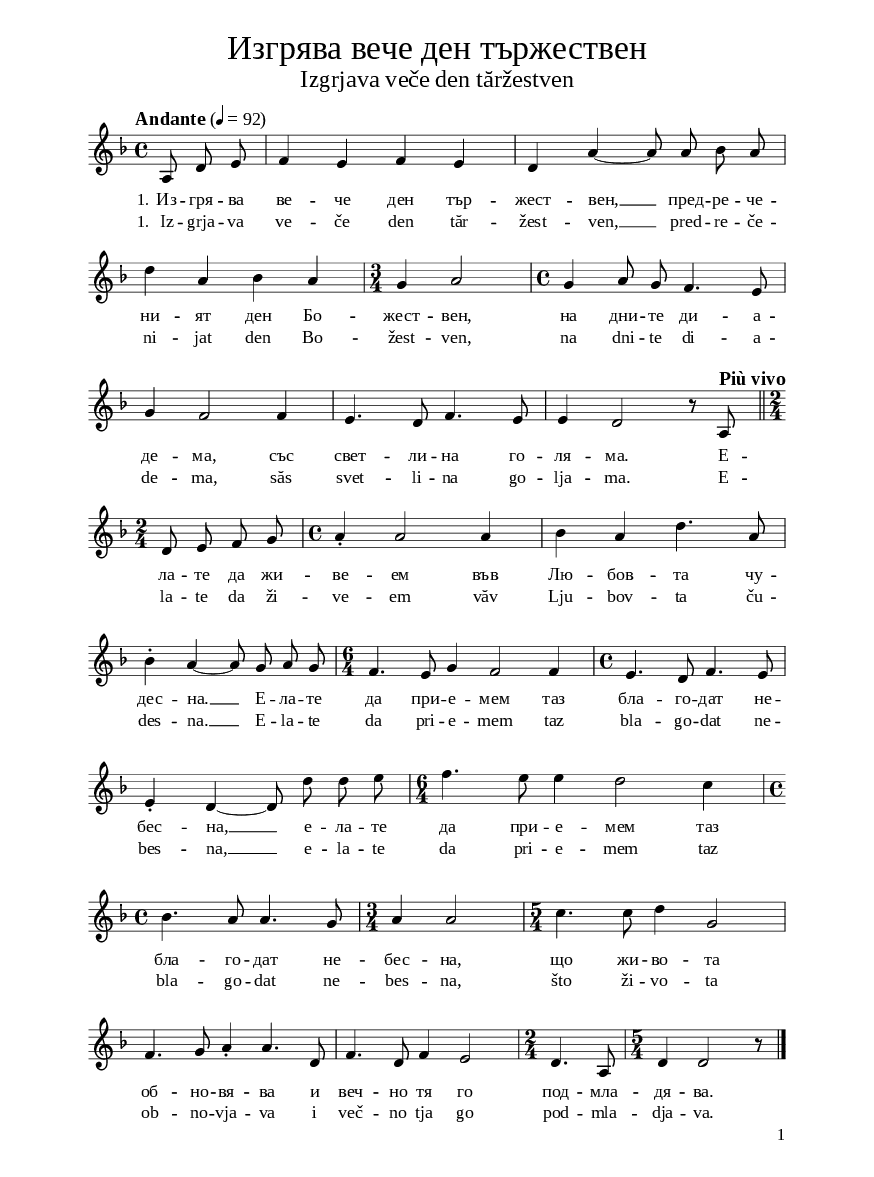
\version "2.24.4"

% include paper part and global functions
\include "include/globals.ily"

\bookpart {
  \label #'ref022
  \tocItem \markup "Изгрява вече ден тържествен – Izgrjava veče den tăržestven"
  \paper {
    print-all-headers = ##t
    print-page-number = ##t
    print-first-page-number = ##t

    % put page numbers on the bottom
    oddHeaderMarkup = \markup ""
    evenHeaderMarkup = \markup ""
    oddFooterMarkup = \markup
    \fill-line {
      ""
      \if \should-print-page-number \fromproperty #'page:page-number-string
    }
    evenFooterMarkup = \markup
    \fill-line {
      \if \should-print-page-number \fromproperty #'page:page-number-string
      ""
    }

    left-margin = 1.5\cm
    right-margin = 1.5\cm
    top-margin = 1.2\cm
    bottom-margin = 1.0\cm
    ragged-bottom = ##t % do not spread the staves to fill the whole vertical space

    % change distance between staves
    system-system-spacing =
    #'((basic-distance . 19)
       (minimum-distance . 8)
       (padding . 2)
       (stretchability . 12))
  }

  \header {
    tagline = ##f
  }
  \score {
    \include "include/score-layout.ily"

    \new Voice \absolute {
      \clef treble
      \key d \minor
      \time 4/4
      \tempoFunc "Andante" 4 "92"
      \autoBeamOff

      \partial 4.

      a8 d'8 e'8 |f'4 e'4 f'4 e'4 |d'4 a'4 ~ a'8 a'8 bes'8 a'8 \break |
      d''4 a'4 bes'4 a'4 |\time 3/4  g'4 a'2 | \time 4/4  g'4 a'8 g'8 f'4. e'8 \break
      g'4 f'2 f'4 |  e'4. d'8 f'4. e'8 | e'4 d'2 r8 \tempo "Più vivo" a8 | \bar "||" \time 2/4 \break
      d'8 e'8 f'8 g'8 | \time 4/4  a'4 \staccato a'2 a'4 | bes'4 a'4 d''4. a'8 \break |
      bes'4 \staccato a'4 ~ a'8 g'8 a'8 g'8 |  \time 6/4  f'4. e'8 g'4 f'2 f'4 | \time 4/4  e'4. d'8 f'4. e'8 \break |
      e'4 \staccato d'4 ~ d'8 d''8 d''8 e''8 | \time 6/4  f''4. e''8 e''4 d''2 c''4 \break
      \time 4/4  bes'4. a'8 a'4. g'8 |  \time 3/4  a'4 a'2 | \time 5/4  c''4. c''8 d''4 g'2 \break |
      f'4. g'8 a'4 \staccato a'4. d'8 | f'4. d'8 f'4 e'2 | \time 2/4 d'4. a8 | \time 5/4 d'4 d'2 r8 \bar "|."
    }
    \addlyrics {
      \set stanza = "1." Из -- гря -- ва ве -- че ден тър -- жест -- вен, __ пред -- ре -- че
      -- ни -- ят ден Бо -- жест -- вен, на дни --
      те ди -- а -- де -- ма, със свет -- ли -- на го
      -- ля -- ма. Е -- ла -- те да жи -- ве -- ем във
      Лю -- бов -- та чу -- дес -- на. __ Е -- ла -- те
      да при -- е -- мем таз бла -- го -- дат не --
      бес -- на, __ е -- ла -- те да при -- е -- мем таз
      бла -- го -- дат не -- бес -- на, що жи -- во --
      та об -- но -- вя -- ва и веч -- но тя го под
      -- мла -- дя -- ва.
    }
    \addlyrics {
      \set stanza = "1." Iz -- grja -- va ve -- če den tăr -- žest -- ven, __ pred -- re -- če
      -- ni -- jat den Bo -- žest -- ven, na dni --
      te di -- a -- de -- ma, săs svet -- li -- na go
      -- lja -- ma. E -- la -- te da ži -- ve -- em văv
      Lju -- bov -- ta ču -- des -- na. __ E -- la -- te
      da pri -- e -- mem taz bla -- go -- dat ne --
      bes -- na, __ e -- la -- te da pri -- e -- mem taz
      bla -- go -- dat ne -- bes -- na, što ži -- vo --
      ta ob -- no -- vja -- va i več -- no tja go pod
      -- mla -- dja -- va.
    }
    \header {
      title = \titleFunc "Изгрява вече ден тържествен" "Izgrjava veče den tăržestven"
    }

    \midi{}

  } % score

  \pageBreak

  \markup \abs-fontsize #11 {
    \hspace #5
    \override #`(baseline-skip . ,bgCoupletBaselineSkip)
    \column {

      \line { 2. И носи радост за душата, }
      \line {   "   " и прогласява свободата,}
      \line {   "   " и мир с Любов пресвята}
      \line {   "   " за всички на Земята. }


      \vspace #0.5
      \line { "   " \italic {Припев: } }

      \line {   "   "  Елате да живеем }

      \line {   "   " във Любовта чудесна. }

      \line {   "   " Елате да приемем }

      \line {   "   " таз благодат небесна, }

      \line {   "   " що живота обновява }

      \line {   "   " и вечно тя го подмладява. }

      \vspace #0.5
      \line {  3.  О, ден прекрасен, вечно благо, }
      \line {   "   " кому за тебе не е драго? }
      \line {   "   " За всичките години}
      \line {   "   " по-скоро обнови ни! }

      \vspace #0.5
      \line { "   " \italic {Припев ... } }
    }
    \hspace #1
    \override #`(baseline-skip . ,bgCoupletBaselineSkip)
    \column {

      \line { 2. I nosi radost za dušata, }
      \line {   "   " i proglasjava svobodata,}
      \line {   "   " i mir s Ljubov presvjata}
      \line {   "   " za vsički na Zemjata. }


      \vspace #0.5
      \line { "   " \italic {Refrain: } }

      \line {   "   "  Elate da živeem }

      \line {   "   " văv Ljubovta čudesna. }

      \line {   "   " Elate da priemem }

      \line {   "   " taz blagodat nebesna, }

      \line {   "   " što života obnovjava }

      \line {   "   " i večno tja go podmladjava. }

      \vspace #0.5
      \line {  3.  O, den prekrasen, večno blago, }
      \line {   "   " komu za tebe ne e drago? }
      \line {   "   " Za vsičkite godini}
      \line {   "   " po-skoro obnovi ni! }

      \vspace #0.5
      \line { "   " \italic {Refrain ... } }
    }    %column

  } % markup


  \markup \vspace #3


  % include foreign translation(s) of the song
  \version "2.24.4"

\markup \fill-line { \fontsize #deTitleFontSize "Der feierliche Tag bricht schon an" }
\markup \null
\markup \null


\markup \abs-fontsize #11 \override #`(baseline-skip . ,bgCoupletBaselineSkip) {
  \fill-line {
    \hspace #0.1
    \column {
      \line {
        \bold "1."
        \column {
          "Der feierliche Tag bricht schon an,"
          "der vorherbestimmte göttliche Tag,"
          "ein Diadem der Tage,"
          "mit seinem großen Licht."
        }
      }
      \vspace #1
      \line{ \italic"    Refrain:"}
      \line {
        "   "
        \column {
          "Kommt, auf dass wir"
          "in der wunderbaren Liebe leben."
          "Kommt, auf dass wir"
          "diesen himmlischen Segen empfangen,"
          "welcher das Leben erneuert"
          "und es ewig verjüngt."
        }
      }
      \vspace #1
      \line {
        \bold "2."
        \column {
          "Und er bringt Freude für die Seele"
          "und verkündet die Freiheit"
          "und den Frieden mit allheiliger Liebe"
          "für alle auf der Erde."
        }
      }
      \vspace #1
      \line {
        \bold " "
        \column {
          \italic"  Refrain ..."
        }
      }
      \vspace #0.5
      \line {
        \bold "3."
        \column {
          "Oh, wunderschöner Tag, ewiges Wohl,"
          "wem ist das nicht wertvoll?"
          "Für all die Jahre"
          "erneuere uns bald!"
        }
      }
    }\hspace #0.1
  }
}
  








} % bookpart
